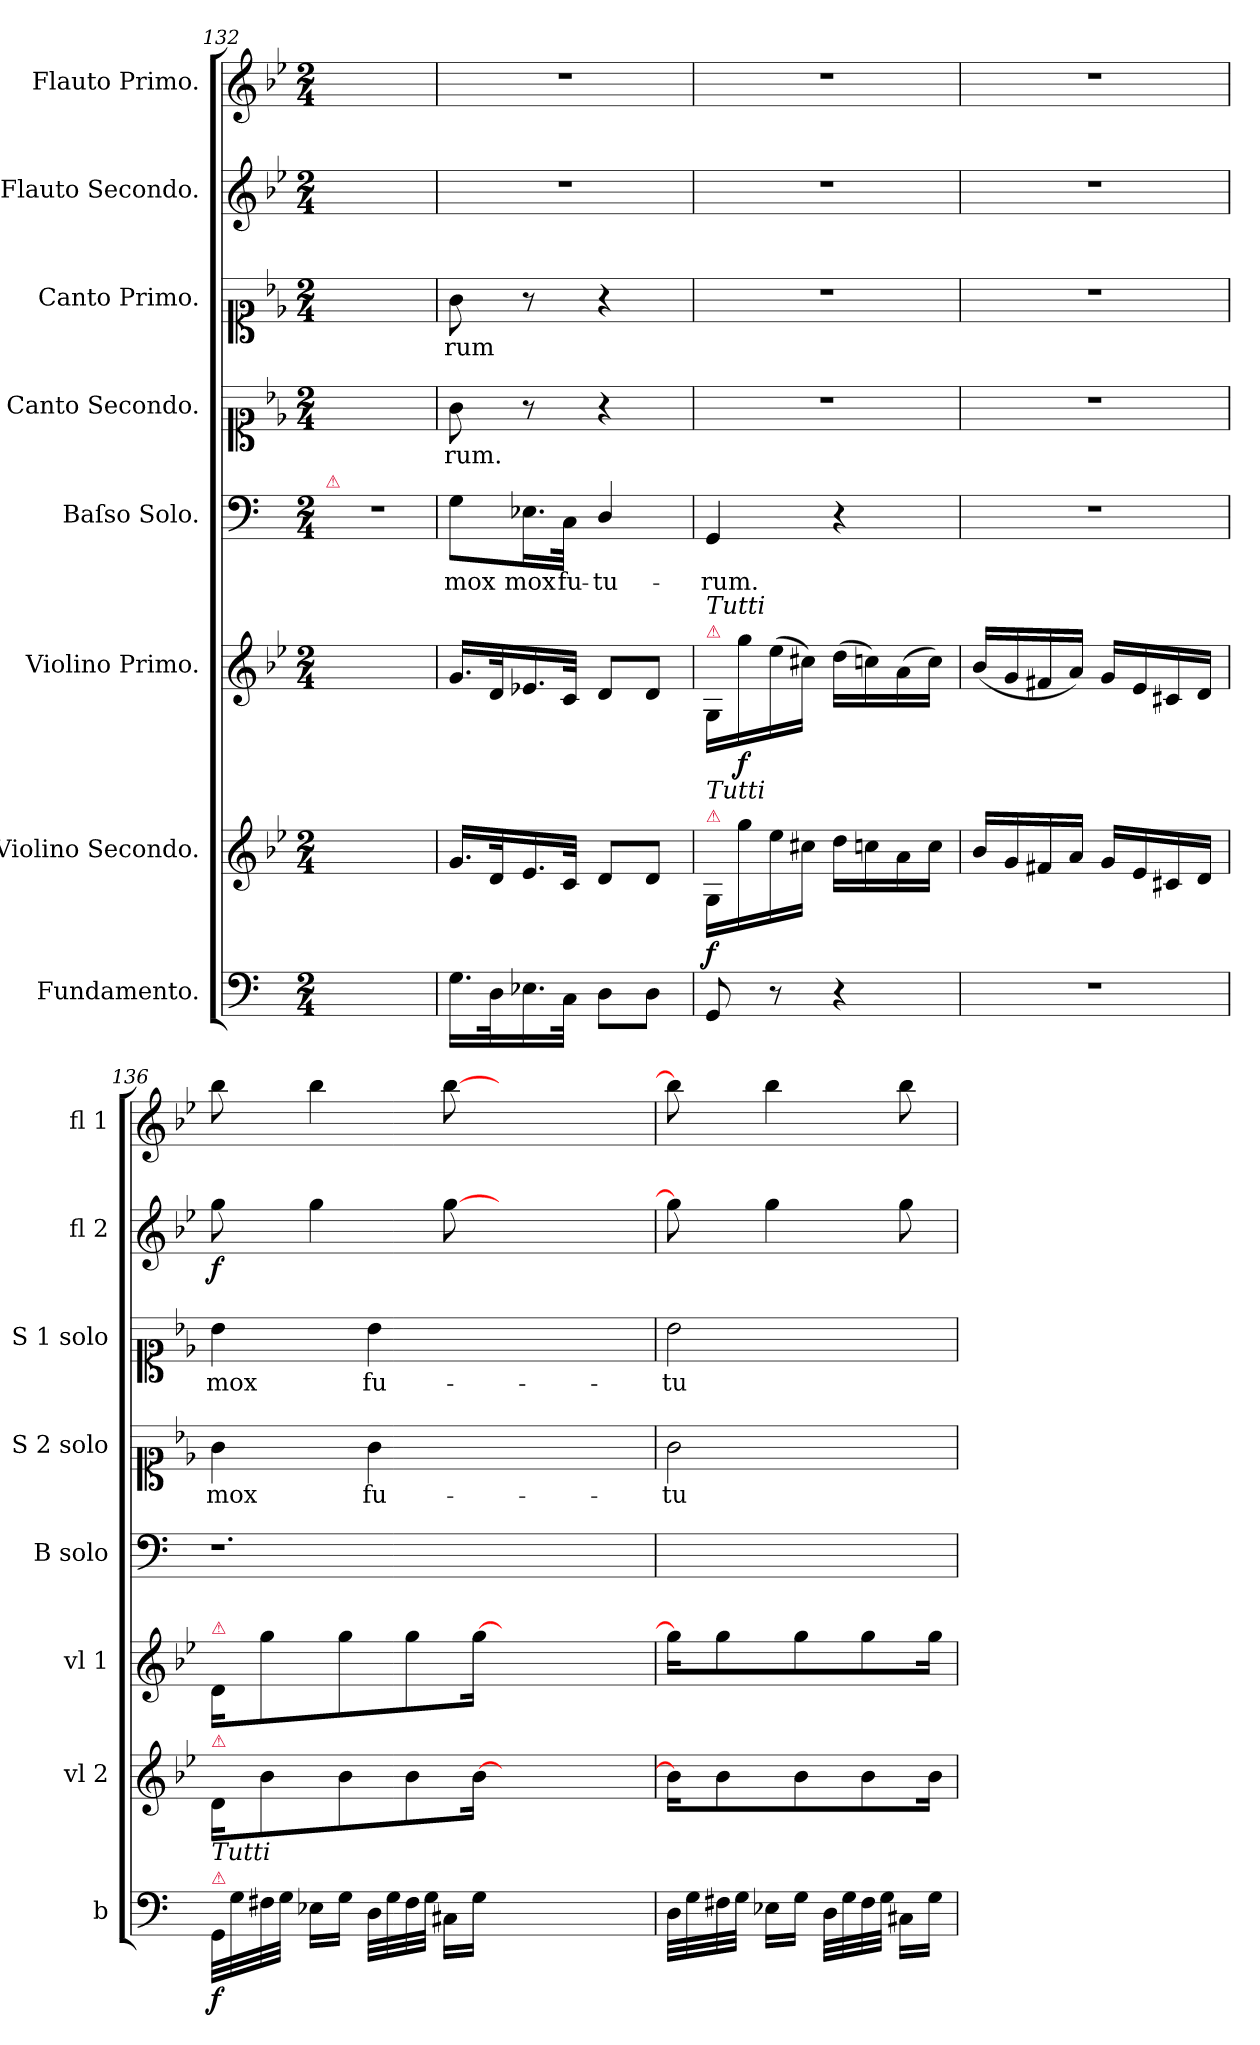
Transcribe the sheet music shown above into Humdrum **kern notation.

**kern	**dynam	**kern	**dynam	**kern	**dynam	**kern	**text	**kern	**text	**kern	**text	**kern	**dynam	**kern
*part8	*part8	*part7	*part7	*part6	*part6	*part5	*part5	*part4	*part4	*part3	*part3	*part2	*part2	*part1
*staff8	*staff8	*staff7	*staff7	*staff6	*staff6	*staff5	*staff5	*staff4	*staff4	*staff3	*staff3	*staff2	*staff2	*staff1
*I"Fundamento.	*	*I"Violino Secondo.	*	*I"Violino Primo.	*	*I"Baſso Solo.	*	*I"Canto Secondo.	*	*I"Canto Primo.	*	*I"Flauto Secondo.	*	*I"Flauto Primo.
*I'b	*	*I'vl 2	*	*I'vl 1	*	*I'B solo	*	*I'S 2 solo	*	*I'S 1 solo	*	*I'fl 2	*	*I'fl 1
*clefF4	*	*clefG2	*	*clefG2	*	*clefF4	*	*clefC1	*	*clefC1	*	*clefG2	*	*clefG2
*	*	*k[b-e-]	*	*k[b-e-]	*	*	*	*k[b-e-]	*	*k[b-e-]	*	*k[b-e-]	*	*k[b-e-]
*M2/4	*	*M2/4	*	*M2/4	*	*M2/4	*	*M2/4	*	*M2/4	*	*M2/4	*	*M2/4
=132	=132	=132	=132	=132	=132	=132	=132	=132	=132	=132	=132	=132	=132	=132
!	!	!	!	!	!	!LO:TX:a:color=crimson:t=⚠	!	!	!	!	!	!	!	!
2ryy	.	2ryy	.	2ryy	.	2r	.	2ryy	.	2ryy	.	2ryy	.	2ryy
=133	=133	=133	=133	=133	=133	=133	=133	=133	=133	=133	=133	=133	=133	=133
16.G\LL	.	16.g/LL	.	16.g/LL	.	8G\L	mox	8g\	-rum.	8g\	-rum	2r	.	2r
32D\K	.	32d/K	.	32d/K	.	.	.	.	.	.	.	.	.	.
!	!	!	!	!	!	!	!LO:LY:i	!	!	!	!	!	!	!
16.E-X\	.	16.e-/	.	16.e-X/	.	16.E-\L	mox	8r	.	8r	.	.	.	.
32C\JJk	.	32c/JJk	.	32c/JJk	.	32C\JJk	fu-	.	.	.	.	.	.	.
8D\L	.	8d/L	.	8d/L	.	4D/	-tu-	4r	.	4r	.	.	.	.
8D\J	.	8d/J	.	8d/J	.	.	.	.	.	.	.	.	.	.
=134	=134	=134	=134	=134	=134	=134	=134	=134	=134	=134	=134	=134	=134	=134
!	!	!	!	!LO:TX:a:color=crimson:t=⚠	!	!	!	!	!	!	!	!	!	!
!	!	!	!	!LO:TX:a:i:t=Tutti	!	!	!	!	!	!	!	!	!	!
!	!	!LO:TX:a:color=crimson:t=⚠	!	!	!	!	!	!	!	!	!	!	!	!
!	!	!LO:TX:a:i:t=Tutti	!	!	!	!	!	!	!	!	!	!	!	!
8GG/	.	16G/LL	f	16G/LL	.	4GG/	-rum.	2r	.	2r	.	2r	.	2r
!	!	!	!	!	!LO:DY:b	!	!	!	!	!	!	!	!	!
.	.	16gg\	.	16gg\	f	.	.	.	.	.	.	.	.	.
8r	.	16ee-\	.	(16ee-\	.	.	.	.	.	.	.	.	.	.
.	.	16cc#X\JJ	.	16cc#X\JJ)	.	.	.	.	.	.	.	.	.	.
4r	.	16dd\LL	.	(16dd\LL	.	4r	.	.	.	.	.	.	.	.
.	.	16ccn\	.	16ccn\)	.	.	.	.	.	.	.	.	.	.
.	.	16a\	.	(16a\	.	.	.	.	.	.	.	.	.	.
.	.	16cc\JJ	.	16cc\JJ)	.	.	.	.	.	.	.	.	.	.
=135	=135	=135	=135	=135	=135	=135	=135	=135	=135	=135	=135	=135	=135	=135
2r	.	16b-/LL	.	(16b-/LL	.	2r	.	2r	.	2r	.	2r	.	2r
.	.	16g/	.	16g/	.	.	.	.	.	.	.	.	.	.
.	.	16f#X/	.	16f#X/	.	.	.	.	.	.	.	.	.	.
.	.	16a/JJ	.	16a/JJ)	.	.	.	.	.	.	.	.	.	.
.	.	16g/LL	.	16g/LL	.	.	.	.	.	.	.	.	.	.
.	.	16e-/	.	16e-/	.	.	.	.	.	.	.	.	.	.
.	.	16c#X/	.	16c#X/	.	.	.	.	.	.	.	.	.	.
.	.	16d/JJ	.	16d/JJ	.	.	.	.	.	.	.	.	.	.
=136	=136	=136	=136	=136	=136	=136	=136	=136	=136	=136	=136	=136	=136	=136
!	!	!	!	!LO:TX:a:color=crimson:t=⚠	!	!	!	!	!	!	!	!	!	!
!	!	!LO:TX:a:color=crimson:t=⚠	!	!	!	!	!	!	!	!	!	!	!	!
!LO:TX:a:color=crimson:t=⚠	!	!	!	!	!	!	!	!	!	!	!	!	!	!
!LO:TX:a:i:t=Tutti	!	!	!	!	!	!	!	!	!	!	!	!	!	!
32GG/LLL	f	16d/KL	.	16d/KL	.	1.r	.	4g\	mox	4b-\	mox	8gg\	f	8bb-\
32G\	.	.	.	.	.	.	.	.	.	.	.	.	.	.
32F#X\	.	8b-\	.	8gg\	.	.	.	.	.	.	.	.	.	.
32G\JJJ	.	.	.	.	.	.	.	.	.	.	.	.	.	.
16E-\LL	.	.	.	.	.	.	.	.	.	.	.	4gg\	.	4bb-\
16G\JJ	.	8b-\	.	8gg\	.	.	.	.	.	.	.	.	.	.
32D\LLL	.	.	.	.	.	.	.	4g\	fu-	4b-\	fu-	.	.	.
32G\	.	.	.	.	.	.	.	.	.	.	.	.	.	.
32F#\	.	8b-\	.	8gg\	.	.	.	.	.	.	.	.	.	.
32G\JJJ	.	.	.	.	.	.	.	.	.	.	.	.	.	.
16C#X\LL	.	.	.	.	.	.	.	.	.	.	.	[8gg\	.	[8bb-\
16G\JJ	.	[16b-\Jk	.	[16gg\Jk	.	.	.	.	.	.	.	.	.	.
1ryy	.	1ryy	.	1ryy	.	.	.	1ryy	.	1ryy	.	1ryy	.	1ryy
=137	=137	=137	=137	=137	=137	=137	=137	=137	=137	=137	=137	=137	=137	=137
32D\LLL	.	16b-\KL]	.	16gg\KL]	.	2ryy	.	2g\	-tu-	2b-\	-tu-	8gg\]	.	8bb-\]
32G\	.	.	.	.	.	.	.	.	.	.	.	.	.	.
32F#X\	.	8b-\	.	8gg\	.	.	.	.	.	.	.	.	.	.
32G\JJJ	.	.	.	.	.	.	.	.	.	.	.	.	.	.
16E-\LL	.	.	.	.	.	.	.	.	.	.	.	4gg\	.	4bb-\
16G\JJ	.	8b-\	.	8gg\	.	.	.	.	.	.	.	.	.	.
32D\LLL	.	.	.	.	.	.	.	.	.	.	.	.	.	.
32G\	.	.	.	.	.	.	.	.	.	.	.	.	.	.
32F#\	.	8b-\	.	8gg\	.	.	.	.	.	.	.	.	.	.
32G\JJJ	.	.	.	.	.	.	.	.	.	.	.	.	.	.
16C#X\LL	.	.	.	.	.	.	.	.	.	.	.	8gg\	.	8bb-\
16G\JJ	.	16b-\Jk	.	16gg\Jk	.	.	.	.	.	.	.	.	.	.
=	=	=	=	=	=	=	=	=	=	=	=	=	=	=
*-	*-	*-	*-	*-	*-	*-	*-	*-	*-	*-	*-	*-	*-	*-
